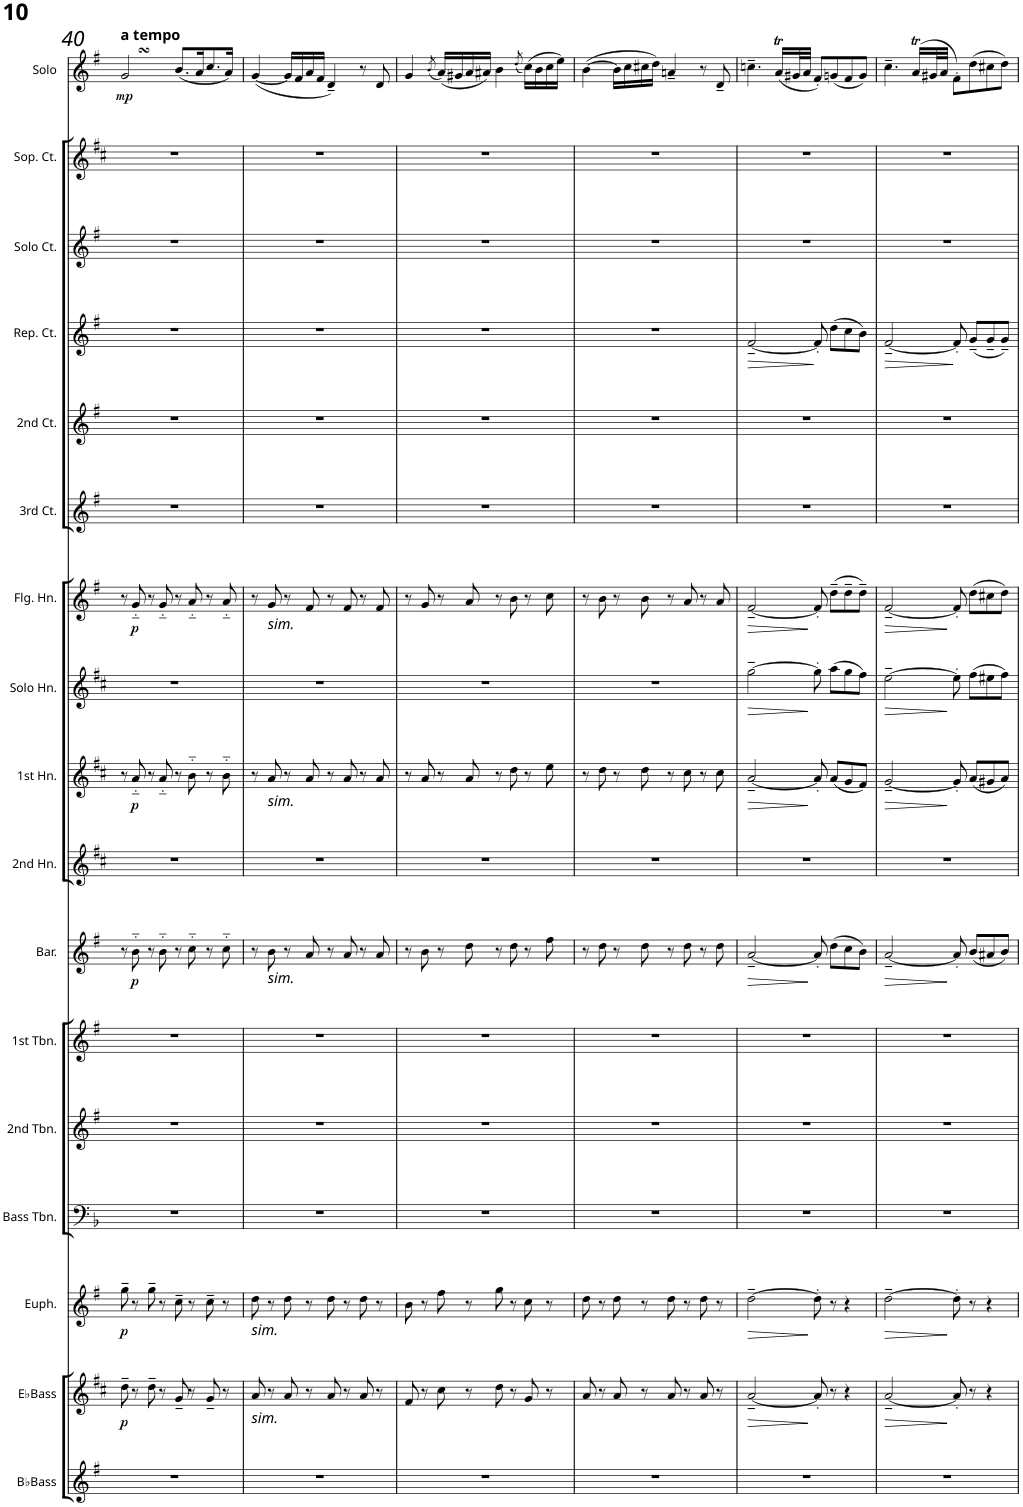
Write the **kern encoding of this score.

**kern	**kern	**dynam	**kern	**dynam	**kern	**kern	**kern	**kern	**dynam	**kern	**kern	**dynam	**kern	**dynam	**kern	**dynam	**kern	**kern	**kern	**dynam	**kern	**kern	**kern	**dynam
*part17	*part16	*part16	*part15	*part15	*part14	*part13	*part12	*part11	*part11	*part10	*part9	*part9	*part8	*part8	*part7	*part7	*part6	*part5	*part4	*part4	*part3	*part2	*part1	*part1
*staff17	*staff16	*staff16	*staff15	*staff15	*staff14	*staff13	*staff12	*staff11	*staff11	*staff10	*staff9	*staff9	*staff8	*staff8	*staff7	*staff7	*staff6	*staff5	*staff4	*staff4	*staff3	*staff2	*staff1	*staff1
*I"BbBass	*I"EbBass	*	*I"BbEuphonium	*	*I"Bass Trombone	*I"2nd BbTrombone	*I"1st BbTrombone	*I"BbBaritone	*	*I"2nd EbHorn	*I"1st EbHorn	*	*I"Solo EbHorn	*	*I"BbFlugelhorn	*	*I"3rd BbCornet	*I"2nd BbCornet	*I"BbRepiano Cornet	*	*I"BbSolo Cornet	*I"EbSoprano Cornet	*I"Soloist in Bb	*
*I'BbBass	*I'EbBass	*	*	*	*I'Bass Tbn.	*I'2nd Tbn.	*I'1st Tbn.	*I'Bar.	*	*I'2nd Hn.	*I'1st Hn.	*	*I'Solo Hn.	*	*	*	*I'3rd Ct.	*I'2nd Ct.	*	*	*	*	*I'Solo	*
!!LO:PB:g=z
*clefG2	*clefG2	*	*clefG2	*	*clefF4	*clefG2	*clefG2	*clefG2	*	*clefG2	*clefG2	*	*clefG2	*	*clefG2	*	*clefG2	*clefG2	*clefG2	*	*clefG2	*clefG2	*clefG2	*
*Trd15c26	*Trd12c21	*	*Trd8c14	*	*	*Trd8c14	*Trd8c14	*Trd8c14	*	*Trd5c9	*Trd5c9	*	*Trd5c9	*	*Trd1c2	*	*Trd1c2	*Trd1c2	*Trd1c2	*	*Trd1c2	*Trd-2c-3	*Trd1c2	*
*k[f#]	*k[f#c#]	*	*k[f#]	*	*k[b-]	*k[f#]	*k[f#]	*k[f#]	*	*k[f#c#]	*k[f#c#]	*	*k[f#c#]	*	*k[f#]	*	*k[f#]	*k[f#]	*k[f#]	*	*k[f#]	*k[f#c#]	*k[f#]	*
*M2/2	*M2/2	*	*M2/2	*	*M2/2	*M2/2	*M2/2	*M2/2	*	*M2/2	*M2/2	*	*M2/2	*	*M2/2	*	*M2/2	*M2/2	*M2/2	*	*M2/2	*M2/2	*M2/2	*
*met(c|)	*met(c|)	*	*met(c|)	*	*met(c|)	*met(c|)	*met(c|)	*met(c|)	*	*met(c|)	*met(c|)	*	*met(c|)	*	*met(c|)	*	*met(c|)	*met(c|)	*met(c|)	*	*met(c|)	*met(c|)	*met(c|)	*
=40	=40	=40	=40	=40	=40	=40	=40	=40	=40	=40	=40	=40	=40	=40	=40	=40	=40	=40	=40	=40	=40	=40	=40	=40
!	!	!	!	!	!	!	!	!	!	!	!	!	!	!	!	!	!	!	!	!	!	!	!LO:TX:a:B:t=a tempo	!
!	!	!LO:DY:b	!	!LO:DY:b	!	!	!	!	!	!	!	!	!	!	!	!	!	!	!	!	!	!	!	!LO:DY:b
1r	8dd~\	p	8gg~\	p	1r	1r	1r	8r	.	1r	8r	.	1r	.	8r	.	1r	1r	1r	.	1r	1r	2gsSSs/	mp
!	!	!	!	!	!	!	!	!	!LO:DY:b	!	!	!LO:DY:b	!	!	!	!LO:DY:b	!	!	!	!	!	!	!	!
.	8r	.	8r	.	.	.	.	8b\	p	.	8a/	p	.	.	8g/	p	.	.	.	.	.	.	.	.
.	8dd~\	.	8gg~\	.	.	.	.	8r	.	.	8r	.	.	.	8r	.	.	.	.	.	.	.	.	.
.	8r	.	8r	.	.	.	.	8b\	.	.	8a/	.	.	.	8g/	.	.	.	.	.	.	.	.	.
.	8g~/	.	8cc~\	.	.	.	.	8r	.	.	8r	.	.	.	8r	.	.	.	.	.	.	.	(8.b/L	.
.	8r	.	8r	.	.	.	.	8cc\	.	.	8b\	.	.	.	8a/	.	.	.	.	.	.	.	.	.
.	.	.	.	.	.	.	.	.	.	.	.	.	.	.	.	.	.	.	.	.	.	.	16a/K	.
.	8g~/	.	8cc~\	.	.	.	.	8r	.	.	8r	.	.	.	8r	.	.	.	.	.	.	.	8.cc/	.
.	8r	.	8r	.	.	.	.	8cc\	.	.	8b\	.	.	.	8a/	.	.	.	.	.	.	.	.	.
.	.	.	.	.	.	.	.	.	.	.	.	.	.	.	.	.	.	.	.	.	.	.	16a/Jk)	.
=41	=41	=41	=41	=41	=41	=41	=41	=41	=41	=41	=41	=41	=41	=41	=41	=41	=41	=41	=41	=41	=41	=41	=41	=41
!	!	!	!LO:TX:b:i:t=sim.	!	!	!	!	!	!	!	!	!	!	!	!	!	!	!	!	!	!	!	!	!
!	!LO:TX:b:i:t=sim.	!	!	!	!	!	!	!	!	!	!	!	!	!	!	!	!	!	!	!	!	!	!	!
1r	8a/	.	8dd\	.	1r	1r	1r	8r	.	1r	8r	.	1r	.	8r	.	1r	1r	1r	.	1r	1r	([4g/	.
!	!	!	!	!	!	!	!	!	!	!	!	!	!	!	!LO:TX:b:i:t=sim.	!	!	!	!	!	!	!	!	!
!	!	!	!	!	!	!	!	!	!	!	!LO:TX:b:i:t=sim.	!	!	!	!	!	!	!	!	!	!	!	!	!
!	!	!	!	!	!	!	!	!LO:TX:b:i:t=sim.	!	!	!	!	!	!	!	!	!	!	!	!	!	!	!	!
.	8r	.	8r	.	.	.	.	8b\	.	.	8a/	.	.	.	8g/	.	.	.	.	.	.	.	.	.
.	8a/	.	8dd\	.	.	.	.	8r	.	.	8r	.	.	.	8r	.	.	.	.	.	.	.	16g/LL]	.
.	.	.	.	.	.	.	.	.	.	.	.	.	.	.	.	.	.	.	.	.	.	.	16f#/	.
.	8r	.	8r	.	.	.	.	8a/	.	.	8a/	.	.	.	8f#/	.	.	.	.	.	.	.	16a/	.
.	.	.	.	.	.	.	.	.	.	.	.	.	.	.	.	.	.	.	.	.	.	.	16f#/JJ	.
.	8a/	.	8dd\	.	.	.	.	8r	.	.	8r	.	.	.	8r	.	.	.	.	.	.	.	4d~/)	.
.	8r	.	8r	.	.	.	.	8a/	.	.	8a/	.	.	.	8f#/	.	.	.	.	.	.	.	.	.
.	8a/	.	8dd\	.	.	.	.	8r	.	.	8r	.	.	.	8r	.	.	.	.	.	.	.	8r	.
.	8r	.	8r	.	.	.	.	8a/	.	.	8a/	.	.	.	8f#/	.	.	.	.	.	.	.	8d/	.
=42	=42	=42	=42	=42	=42	=42	=42	=42	=42	=42	=42	=42	=42	=42	=42	=42	=42	=42	=42	=42	=42	=42	=42	=42
1r	8f#/	.	8b\	.	1r	1r	1r	8r	.	1r	8r	.	1r	.	8r	.	1r	1r	1r	.	1r	1r	4g/	.
.	8r	.	8r	.	.	.	.	8b\	.	.	8a/	.	.	.	8g/	.	.	.	.	.	.	.	.	.
.	.	.	.	.	.	.	.	.	.	.	.	.	.	.	.	.	.	.	.	.	.	.	(8qb/	.
.	8cc#\	.	8ff#\	.	.	.	.	8r	.	.	8r	.	.	.	8r	.	.	.	.	.	.	.	(16a/LL)	.
.	.	.	.	.	.	.	.	.	.	.	.	.	.	.	.	.	.	.	.	.	.	.	16g#X/	.
.	8r	.	8r	.	.	.	.	8dd\	.	.	8a/	.	.	.	8a/	.	.	.	.	.	.	.	16a/	.
.	.	.	.	.	.	.	.	.	.	.	.	.	.	.	.	.	.	.	.	.	.	.	16a#X/JJ)	.
.	8dd\	.	8gg\	.	.	.	.	8r	.	.	8r	.	.	.	8r	.	.	.	.	.	.	.	4b\	.
.	8r	.	8r	.	.	.	.	8dd\	.	.	8dd\	.	.	.	8b\	.	.	.	.	.	.	.	.	.
.	.	.	.	.	.	.	.	.	.	.	.	.	.	.	.	.	.	.	.	.	.	.	(8qdd/	.
.	8g/	.	8cc\	.	.	.	.	8r	.	.	8r	.	.	.	8r	.	.	.	.	.	.	.	(16cc\LL)	.
.	.	.	.	.	.	.	.	.	.	.	.	.	.	.	.	.	.	.	.	.	.	.	16b\	.
.	8r	.	8r	.	.	.	.	8ff#\	.	.	8ee\	.	.	.	8cc\	.	.	.	.	.	.	.	16cc\	.
.	.	.	.	.	.	.	.	.	.	.	.	.	.	.	.	.	.	.	.	.	.	.	16ee\JJ)	.
=43	=43	=43	=43	=43	=43	=43	=43	=43	=43	=43	=43	=43	=43	=43	=43	=43	=43	=43	=43	=43	=43	=43	=43	=43
1r	8a/	.	8dd\	.	1r	1r	1r	8r	.	1r	8r	.	1r	.	8r	.	1r	1r	1r	.	1r	1r	([4b\	.
.	8r	.	8r	.	.	.	.	8dd\	.	.	8dd\	.	.	.	8b\	.	.	.	.	.	.	.	.	.
.	8a/	.	8dd\	.	.	.	.	8r	.	.	8r	.	.	.	8r	.	.	.	.	.	.	.	16b\LL]	.
.	.	.	.	.	.	.	.	.	.	.	.	.	.	.	.	.	.	.	.	.	.	.	16cc\	.
.	8r	.	8r	.	.	.	.	8dd\	.	.	8dd\	.	.	.	8b\	.	.	.	.	.	.	.	16cc#X\	.
.	.	.	.	.	.	.	.	.	.	.	.	.	.	.	.	.	.	.	.	.	.	.	16dd\JJ)	.
.	8a/	.	8dd\	.	.	.	.	8r	.	.	8r	.	.	.	8r	.	.	.	.	.	.	.	4an~/	.
.	8r	.	8r	.	.	.	.	8dd\	.	.	8cc#\	.	.	.	8a/	.	.	.	.	.	.	.	.	.
.	8a/	.	8dd\	.	.	.	.	8r	.	.	8r	.	.	.	8r	.	.	.	.	.	.	.	8r	.
.	8r	.	8r	.	.	.	.	8dd\	.	.	8cc#\	.	.	.	8a/	.	.	.	.	.	.	.	8d~/	.
=44	=44	=44	=44	=44	=44	=44	=44	=44	=44	=44	=44	=44	=44	=44	=44	=44	=44	=44	=44	=44	=44	=44	=44	=44
!	!	!LO:HP:b	!	!LO:HP:b	!	!	!	!	!LO:HP:b	!	!	!LO:HP:b	!	!LO:HP:b	!	!LO:HP:b	!	!	!	!LO:HP:b	!	!	!	!
1r	[2a~/	>	[2dd~\	>	1r	1r	1r	[2a~/	>	1r	[2a~/	>	[2gg~\	>	[2f#~/	>	1r	1r	[2f#~/	>	1r	1r	4.ccn~\	.
.	.	.	.	.	.	.	.	.	.	.	.	.	.	.	.	.	.	.	.	.	.	.	(16aT/LL	.
.	.	.	.	.	.	.	.	.	.	.	.	.	.	.	.	.	.	.	.	.	.	.	32g#X/L	.
.	.	.	.	.	.	.	.	.	.	.	.	.	.	.	.	.	.	.	.	.	.	.	32a/JJJ	.
.	8a'/]	]	8dd'\]	]	.	.	.	8a'/]	]	.	8a'/]	]	8gg'\]	]	8f#'/]	]	.	.	8f#'/]	]	.	.	8f#'/L)	.
.	8r	.	8r	.	.	.	.	(8dd\L	.	.	(8a/L	.	(8aa\L	.	(8dd~\L	.	.	.	(8dd\L	.	.	.	(8gn/	.
.	4r	.	4r	.	.	.	.	8cc\	.	.	8g/	.	8gg\	.	8dd~\	.	.	.	8cc\	.	.	.	8f#/	.
.	.	.	.	.	.	.	.	8b\J)	.	.	8f#/J)	.	8ff#\J)	.	8dd~\J)	.	.	.	8b\J)	.	.	.	8g/J)	.
=45	=45	=45	=45	=45	=45	=45	=45	=45	=45	=45	=45	=45	=45	=45	=45	=45	=45	=45	=45	=45	=45	=45	=45	=45
!	!	!LO:HP:b	!	!LO:HP:b	!	!	!	!	!LO:HP:b	!	!	!LO:HP:b	!	!LO:HP:b	!	!LO:HP:b	!	!	!	!LO:HP:b	!	!	!	!
1r	[2a~/	>	[2dd~\	>	1r	1r	1r	[2a~/	>	1r	[2g~/	>	[2ee~\	>	[2f#~/	>	1r	1r	[2f#~/	>	1r	1r	4.cc~\	.
.	.	.	.	.	.	.	.	.	.	.	.	.	.	.	.	.	.	.	.	.	.	.	(16aT/LL	.
.	.	.	.	.	.	.	.	.	.	.	.	.	.	.	.	.	.	.	.	.	.	.	32g#X/L	.
.	.	.	.	.	.	.	.	.	.	.	.	.	.	.	.	.	.	.	.	.	.	.	32a/JJJ	.
.	8a'/]	]	8dd'\]	]	.	.	.	8a'/]	]	.	8g'/]	]	8ee'\]	]	8f#'/]	]	.	.	8f#'/]	]	.	.	8f#'>\L)	.
.	8r	.	8r	.	.	.	.	(8b/L	.	.	(8a/L	.	(8ff#\L	.	(8dd\L	.	.	.	(8g~/L	.	.	.	(8dd\	.
.	4r	.	4r	.	.	.	.	8a#X/	.	.	8g#X/	.	8ee#X\	.	8cc#X\	.	.	.	8g~/	.	.	.	8cc#X\	.
.	.	.	.	.	.	.	.	8b/J)	.	.	8a/J)	.	8ff#\J)	.	8dd\J)	.	.	.	8g~/J)	.	.	.	8dd\J)	.
=	=	=	=	=	=	=	=	=	=	=	=	=	=	=	=	=	=	=	=	=	=	=	=	=
*-	*-	*-	*-	*-	*-	*-	*-	*-	*-	*-	*-	*-	*-	*-	*-	*-	*-	*-	*-	*-	*-	*-	*-	*-
